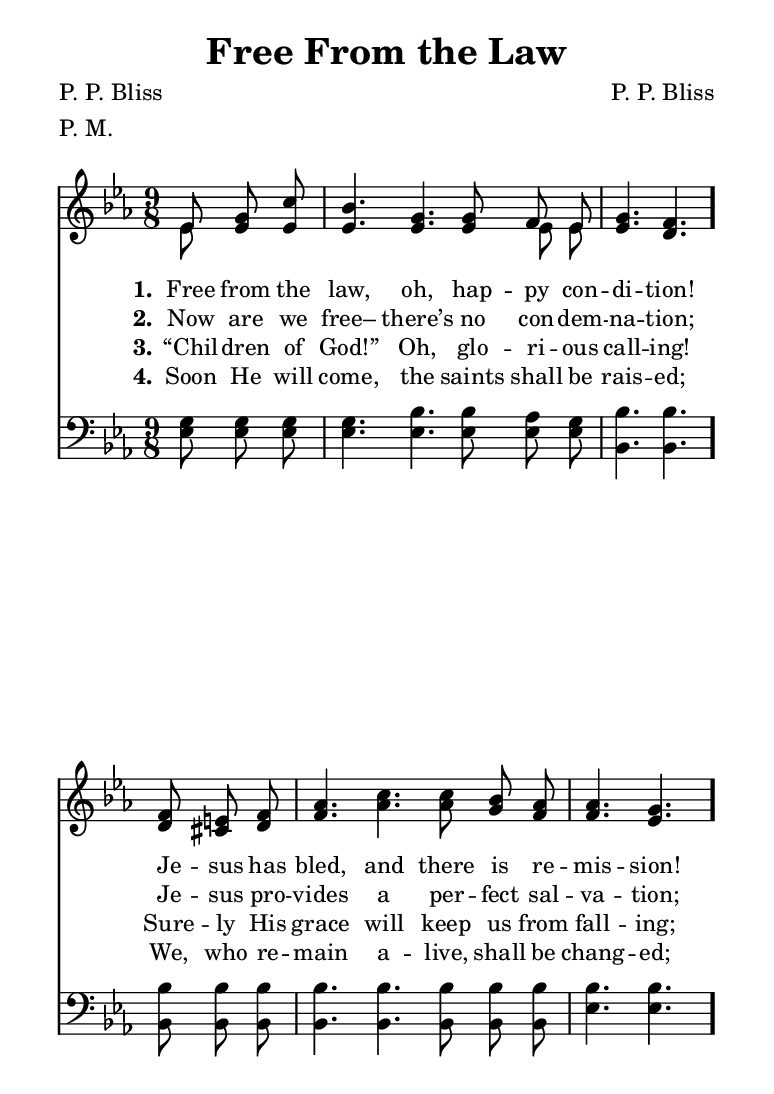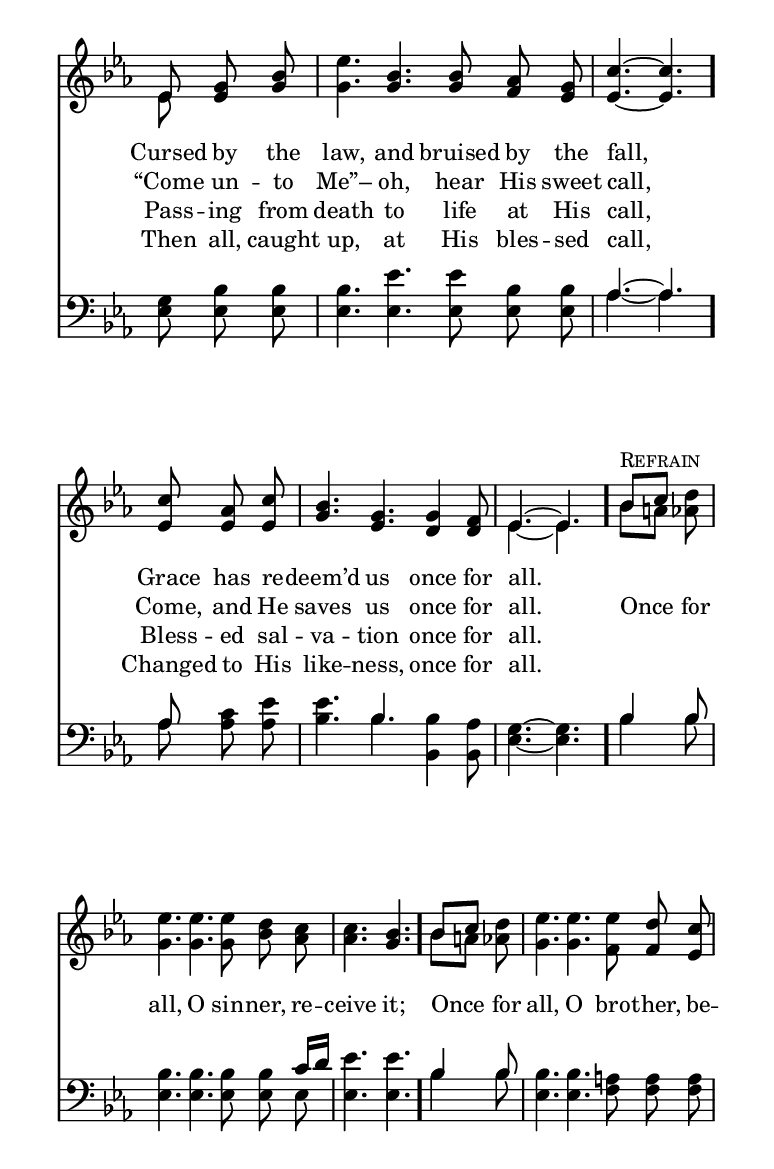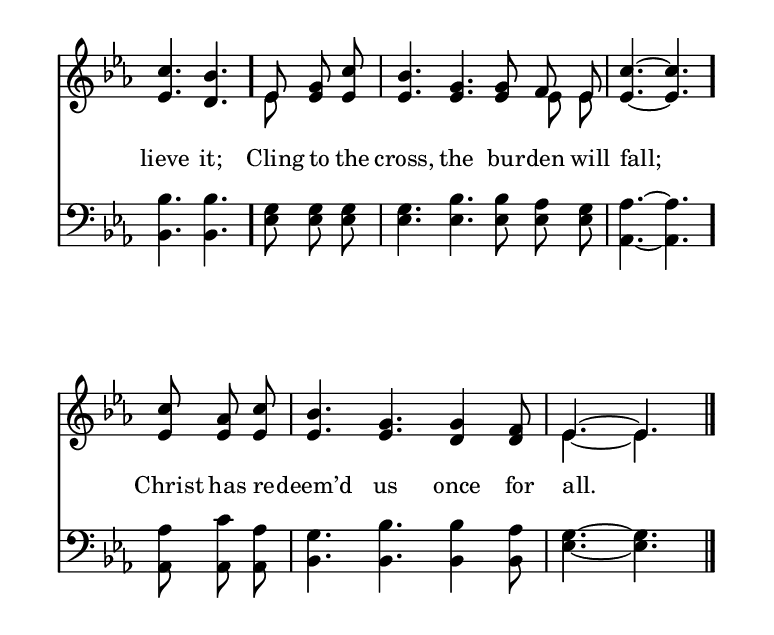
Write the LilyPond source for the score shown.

\include "common/global.ily"
\paper {
  \include "common/paper.ily"
  ragged-last-bottom = ##t
  % original has 5 systems on first page, one on second
  % that's a bit squashed for us
  systems-per-page = #(cond (is-eogsized 5) (#t #f))
  system-count = #(cond (is-eogsized 7) (#t #f))
}

\header{
  %gospel
  hymnnumber = "84"
  title = "Free From the Law"
  tunename = "Once For All"
  meter = "P. M."
  poet = "P. P. Bliss"
  composer = "P. P. Bliss"
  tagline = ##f
}

% for fermata in MIDI
ta = { \tempo 4=80 }
tb = { \tempo 4=40 }

patternAA = { c8 c8 c8 | c4. c4. c8 c8 c8      | c4. c4. }
patternAB = { c8 c8 c8 | c4. c4. c4    c8      | c4. c4. }
patternAC = { c4    c8 | c4. c4. c8 c8 c16 c16 | c4. c4. }
patternAD = { c4    c8 | c4. c4. c8 c8 c8      | c4. c4. }

global = {
  \include "common/overrides.ily"
  \override Staff.TimeSignature.style = #'numbered
  \time 9/8
  \override Score.MetronomeMark.transparent = ##t % hide all fermata changes too
  \ta
  \key ees \major
  \partial 4.
  \autoBeamOff
}

notesSoprano = {
\global
\relative c' {

  \changePitch \patternAA { ees g c | bes g g f ees | g f }
  \changePitch \patternAA { f e f | aes c c bes aes | aes g }
  \changePitch \patternAA { ees g bes | ees bes bes aes g | c ~ c }
  \changePitch \patternAB { c aes c | bes g g f | ees ~ ees } \eogbreak

  << s^\markup { \small \caps "Refrain" }
  \changePitch \patternAA { bes'[ c] d | ees ees ees d c | c bes } >>
  \changePitch \patternAA { bes[ c] d | ees ees ees d c | c bes }
  \changePitch \patternAA { ees, g c | bes g g f ees | c' ~ c }
  \changePitch \patternAB { c aes c | bes g g f | ees ~ ees }

  \bar "|."

}
}

notesAlto = {
\global
\relative e' {

  \changePitch \patternAA { ees ees ees | ees ees ees ees ees | ees d }
  \changePitch \patternAA { d cis d | f aes aes g f | f ees }
  \changePitch \patternAA { ees ees g | g g g f ees | ees ~ ees }
  \changePitch \patternAB { ees ees ees | g ees d d | ees ~ ees }

  \changePitch \patternAA { bes'[ a] aes | g g g bes aes | aes g }
  \changePitch \patternAA { bes[ a] aes | g g f f ees | ees d }
  \changePitch \patternAA { ees ees ees | ees ees ees ees ees | ees ~ ees }
  \changePitch \patternAB { ees ees ees | ees ees d d | ees ~ ees }

}
}

notesTenor = {
\global
\relative a {

  \changePitch \patternAA { g g g | g bes bes aes g | bes bes }
  \changePitch \patternAA { bes bes bes | bes bes bes bes bes | bes bes }
  \changePitch \patternAA { g bes bes | bes ees ees bes bes | aes ~ aes }
  \changePitch \patternAB { aes c ees | ees bes bes aes | g ~ g }

  \changePitch \patternAC { bes bes | bes bes bes bes c[ d] | ees ees }
  \changePitch \patternAD { bes bes | bes bes a a a | bes bes }
  \changePitch \patternAA { g g g | g bes bes aes g | aes ~ aes }
  \changePitch \patternAB { aes c aes | g bes bes aes | g ~ g }

}
}

notesBass = {
\global
\relative f {

  \changePitch \patternAA { ees ees ees | ees ees ees ees ees | bes bes }
  \changePitch \patternAA { bes bes bes | bes bes bes bes bes | ees ees }
  \changePitch \patternAA { ees ees ees | ees ees ees ees ees | aes ~ aes }
  \changePitch \patternAB { aes aes aes | bes bes bes, bes | ees ~ ees }

  \changePitch \patternAD { bes' bes | ees, ees ees ees ees | ees ees }
  \changePitch \patternAD { bes' bes | ees, ees f f f | bes, bes }
  \changePitch \patternAA { ees ees ees | ees ees ees ees ees | aes, ~ aes }
  \changePitch \patternAB { aes aes aes | bes bes bes bes | ees ~ ees }

}
}

Refrain = \lyricmode {

Once for all, O sin -- ner, re -- ceive it; \bar "."
Once for all, O bro -- ther, be -- lieve it; \bar "."
Cling to the cross, the bur -- den will fall; \bar "."
Christ has re -- deem’d us once for all. \bar "."

}

wordsA = \lyricmode {
\set stanza = "1."

Free from the law, oh, hap -- py con -- di -- tion! \bar "."
Je -- sus has bled, and there is re -- mis -- sion! \bar "."
Cursed by the law, and bruised by the fall, \bar "."
Grace has re -- deem’d us once for all. \bar "."

}

wordsB = \lyricmode {
\set stanza = "2."

Now are we free– there’s no con -- dem -- na -- tion;
Je -- sus pro -- vides a per -- fect  sal -- va -- tion;
“Come un -- to Me”– oh, hear His sweet call,
Come, and He saves us once for all.

\Refrain

}

wordsC = \lyricmode {
\set stanza = "3."

“Chil -- dren of God!” Oh, glo -- ri -- ous call -- ing!
Sure -- ly His grace will keep us from fall -- ing;
Pass -- ing from death to life at His call,
Bless -- ed sal -- va -- tion once for all.

}

wordsD = \lyricmode {
\set stanza = "4."

Soon He will come, the saints shall be rais -- ed;
We, who re -- main a -- live, shall be chang -- ed;
Then all, caught up, at His bles -- sed call,
Changed to His like -- ness, once for all.

}

\score {
  \context ChoirStaff <<
    \context Staff = upper <<
      \set Staff.autoBeaming = ##f
      \set ChoirStaff.systemStartDelimiter = #'SystemStartBar
      \set ChoirStaff.printPartCombineTexts = ##f
      \partcombine #'(2 . 9) \notesSoprano \notesAlto
      \context NullVoice = sopranos { \voiceOne << \notesSoprano >> }
      \context NullVoice = altos { \voiceTwo << \notesAlto >> }
      \context Lyrics = one   \lyricsto sopranos \wordsA
      \context Lyrics = two   \lyricsto sopranos \wordsB
      \context Lyrics = three \lyricsto sopranos \wordsC
      \context Lyrics = four  \lyricsto sopranos \wordsD
    >>
    \context Staff = men <<
      \set Staff.autoBeaming = ##f
      \clef bass
      \set ChoirStaff.printPartCombineTexts = ##f
      \partcombine #'(2 . 9) \notesTenor \notesBass
      \context NullVoice = tenors { \voiceOne << \notesTenor >> }
      \context NullVoice = basses { \voiceTwo << \notesBass >> }
    >>
  >>
  \layout {
    \include "common/layout.ily"
  }
  \midi{
    \include "common/midi.ily"
  }
}

\version "2.19.49"  % necessary for upgrading to future LilyPond versions.

% vi:set et ts=2 sw=2 ai nocindent syntax=lilypond:
